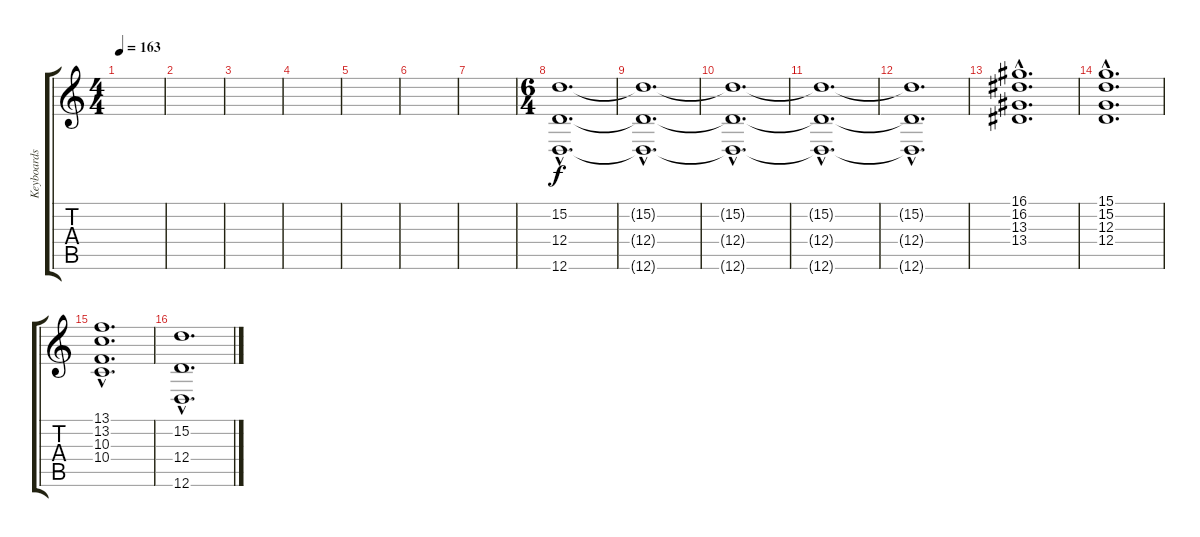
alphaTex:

\track ("Keyboards I" "Keyboards ") {instrument stringensemble2}
\staff {score tabs}
\tuning (E4 B3 G3 D3 A2 D2) {hide}
\ts (4 4)
\tempo 163
\clef g2
\ks c
|
|
|
|
|
|
|
\ts (6 4)
(15.2{hac} 12.4{hac} 12.6{hac}).1{d} |
(15.2{hac t} 12.4{hac t} 12.6{hac t}).1{d} |
(15.2{hac t} 12.4{hac t} 12.6{hac t}).1{d} |
(15.2{hac t} 12.4{hac t} 12.6{hac t}).1{d} |
(15.2{hac t} 12.4{hac t} 12.6{hac t}).1{d} |
(16.1{hac} 16.2{hac} 13.3{hac} 13.4{hac}).1{d} |
(15.1{hac} 15.2{hac} 12.3{hac} 12.4{hac}).1{d} |
(13.1{hac} 13.2{hac} 10.3{hac} 10.4{hac}).1{d} |
(15.2{hac} 12.4{hac} 12.6{hac}).1{d}
